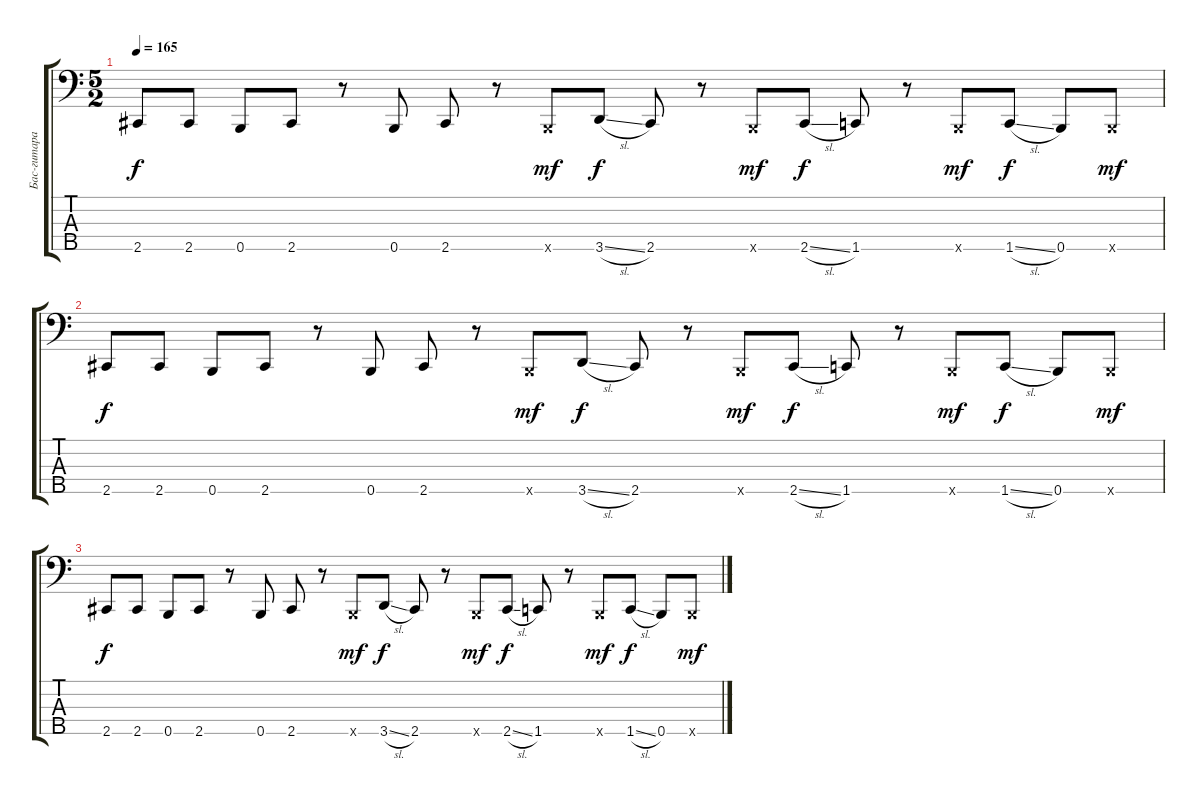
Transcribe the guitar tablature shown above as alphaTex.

\track ("Бас-гитара" "Бас-гитара") {instrument electricbassfinger}
\staff {score tabs}
\tuning (G2 D2 A1 E1 B0) {hide}
\ts (5 2)
\tempo 165
\clef f4
\ks c
2.5.8{dy f} 2.5.8 0.5.8 2.5.8 r.8 0.5.8 2.5.8 r.8 0.5{x}.8{dy mf} 3.5{sl}.8{dy f} 2.5.8 r.8 0.5{x}.8{dy mf} 2.5{sl}.8{dy f} 1.5.8 r.8 0.5{x}.8{dy mf} 1.5{sl}.8{dy f} 0.5.8 0.5{x}.8{dy mf} |
2.5.8{dy f} 2.5.8 0.5.8 2.5.8 r.8 0.5.8 2.5.8 r.8 0.5{x}.8{dy mf} 3.5{sl}.8{dy f} 2.5.8 r.8 0.5{x}.8{dy mf} 2.5{sl}.8{dy f} 1.5.8 r.8 0.5{x}.8{dy mf} 1.5{sl}.8{dy f} 0.5.8 0.5{x}.8{dy mf} |
2.5.8{dy f} 2.5.8 0.5.8 2.5.8 r.8 0.5.8 2.5.8 r.8 0.5{x}.8{dy mf} 3.5{sl}.8{dy f} 2.5.8 r.8 0.5{x}.8{dy mf} 2.5{sl}.8{dy f} 1.5.8 r.8 0.5{x}.8{dy mf} 1.5{sl}.8{dy f} 0.5.8 0.5{x}.8{dy mf}
